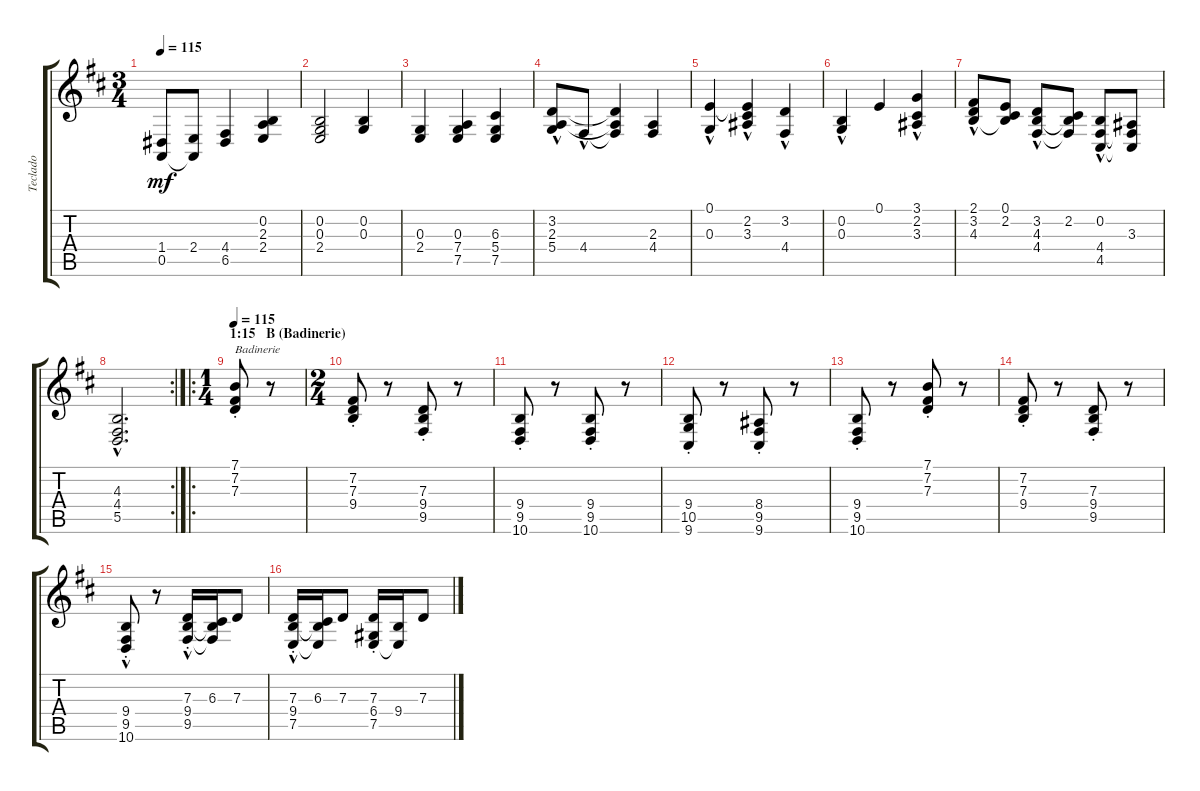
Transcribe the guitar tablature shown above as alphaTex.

\track ("Teclado" "Teclado") {instrument harpsichord}
\staff {score tabs}
\tuning (E4 B3 G3 D3 A2 E2) {hide}
\ts (3 4)
\tempo 115
\clef g2
\ks bminor
(1.4 0.5).8{dy mf} (2.4 0.5{t}).8 (4.4 6.5).4 (0.2 2.3 2.4).4 |
(0.2 0.3 2.4).2 (0.2 0.3).4 |
(0.3 2.4).4 (0.3 7.4 7.5).4 (6.3 5.4 7.5).4 |
(3.2 2.3 5.4{hac}).8 4.4{hac}.8 (3.2{t} 2.3{t} 4.4{t}).4 (2.3 4.4).4 |
(0.1 0.3{hac}).4 (0.1{t} 2.2 3.3{hac}).4 (3.2 4.4{hac}).4 |
(0.2 0.3{hac}).4 0.1.4 (3.1 2.2 3.3{hac}).4 |
(2.1 3.2 4.3{hac}).8 (0.1 2.2 4.3{t}).8 (3.2 4.3 4.4{hac}).8 (2.2 4.3{t} 4.4{t}).8 (0.2 4.4 4.5{hac}).8 (3.3 4.4{t} 4.5{t}).8 |
\rc 2
(4.3{hac} 4.4{hac} 5.5{hac}).2{d} |
\ro
\ts (1 4)
\section ("" "1:15   B (Badinerie)")
\tempo 115
(7.1{st} 7.2{st} 7.3{st}).8{txt "Badinerie"} r.8 |
\ts (2 4)
(7.2{st} 7.3{st} 9.4{st}).8 r.8 (7.3{st} 9.4{st} 9.5{st}).8 r.8 |
(9.4{st} 9.5{st} 10.6{st}).8 r.8 (9.4{st} 9.5{st} 10.6{st}).8 r.8 |
(9.4{st} 10.5{st} 9.6{st}).8 r.8 (8.4{st} 9.5{st} 9.6{st}).8 r.8 |
(9.4{st} 9.5{st} 10.6{st}).8 r.8 (7.1{st} 7.2{st} 7.3{st}).8 r.8 |
(7.2{st} 7.3{st} 9.4{st}).8 r.8 (7.3{st} 9.4{st} 9.5{st}).8 r.8 |
(9.4{st} 9.5{st} 10.6{hac st}).8 r.8 (7.3 9.4{st} 9.5{hac st}).16 (6.3 9.4{t} 9.5{t}).16 7.3.8 |
(7.3 9.4{st} 7.5{hac st}).16 (6.3 9.4{t} 7.5{t}).16 7.3.8 (7.3 6.4{st} 7.5{st}).16 (9.4 7.5{t}).16 7.3.8
